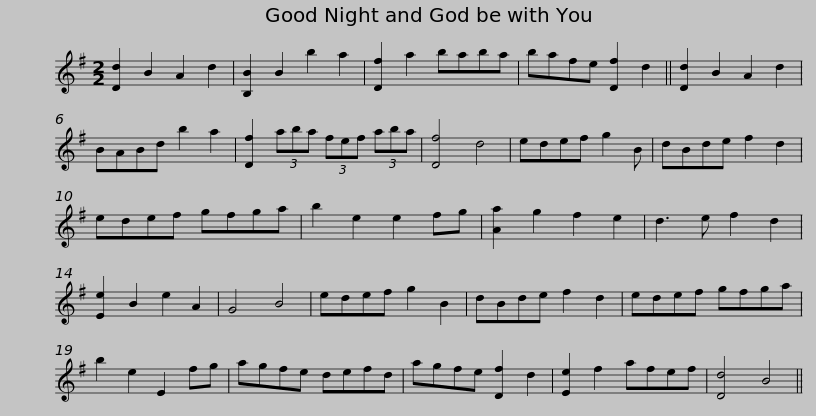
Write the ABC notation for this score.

X:1
L:1/8
M:2/2
I:linebreak $
K:G
V:1 treble
V:1
 [Dd]2 B2 A2 d2 | [B,B]2 B2 b2 a2 | [Df]2 a2 baba | bafe [Df]2 d2 || [Dd]2 B2 A2 d2 | %5
 BABd b2 a2 |$ [Df]2 (3aba (3fef (3aba | [Df]4 d4 | edef g2 B | dBde f2 d2 | %10
 edef gfga | b2 e2 e2 fg | [Aa]2 g2 f2 e2 |$ d3 e f2 d2 | [Ee]2 B2 e2 A2 | %15
 G4 B4 | edef g2 B2 | dBde f2 d2 | edef gfga | b2 e2 E2 fg | %20
 agfe defd |$ agfe [Df]2 d2 | [Ee]2 f2 afef | [Dd]4 B4 || %24
